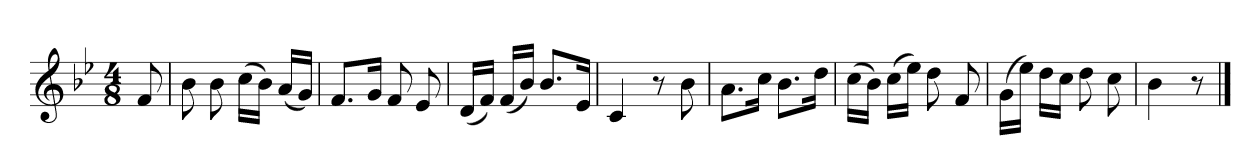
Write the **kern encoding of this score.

**kern
*part1
*staff1
*k[b-e-]
*M4/8
*MM120
=
8f
=1
8b-
8b-
(16ccLL
16b-JJ)
(16aLL
16gJJ)
=2
8.fL
16gJk
8f
8e-
=3
(16dLL
16fJJ)
(16fLL
16b-JJ)
8.b-L
16e-Jk
=4
4c
8r
8b-
=5
8.aL
16ccJk
8.b-L
16ddJk
=6
(16ccLL
16b-JJ)
(16ccLL
16ee-JJ)
8dd
8f
=7
(16gLL
16ee-JJ)
16ddLL
16ccJJ
8dd
8cc
=8
4b-
8r
==
*-
